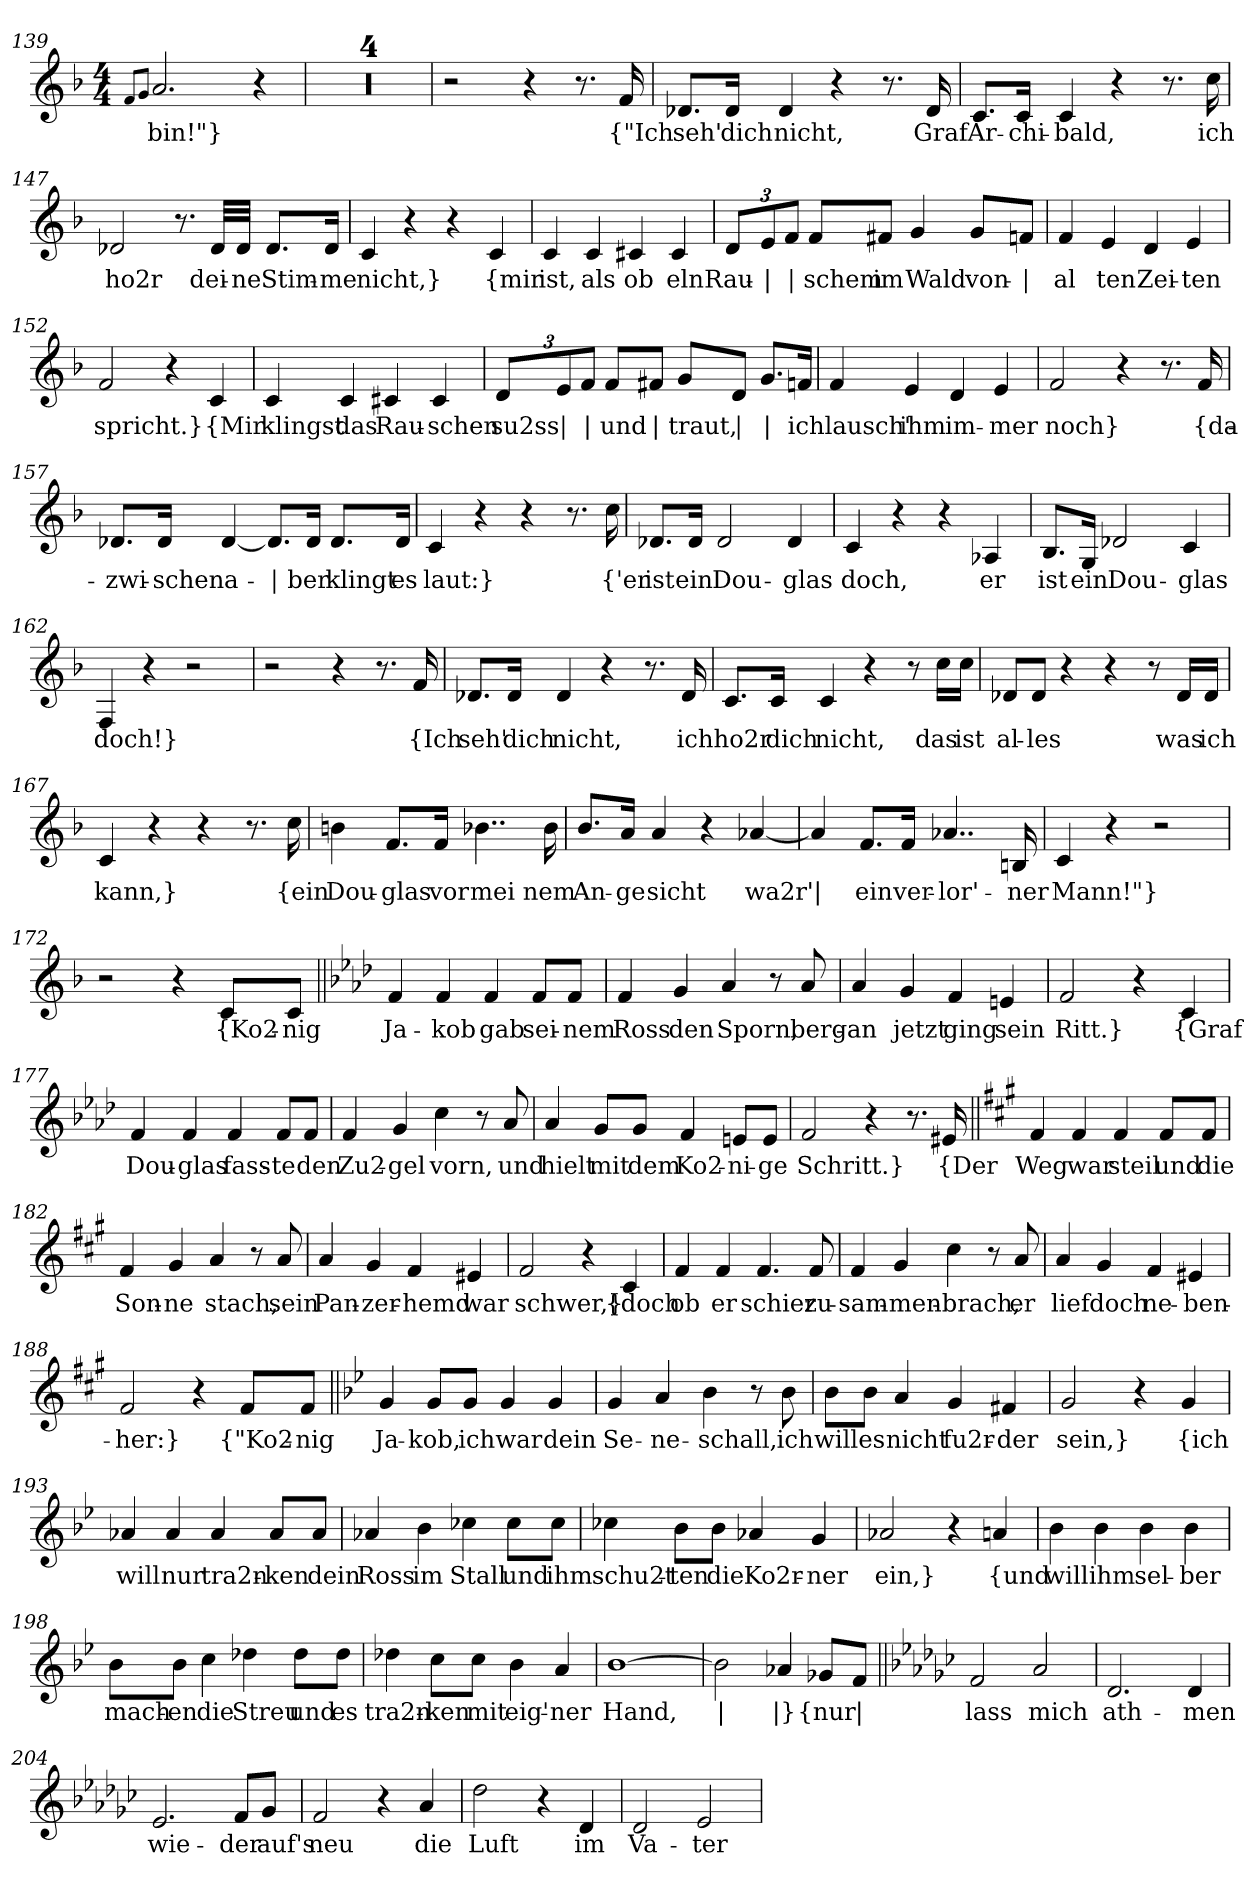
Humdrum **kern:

**kern	**text
*part1	*part1
*staff1	*staff1
*clefG2	*
*k[b-]	*
*M4/4	*
=139	=139
8qf/L	.
8qg/J	.
!	!LO:LY:b
2.a/	bin!"}
4r	.
=140	=140
1r	.
!!LO:LB:g=z
=141	=141
1r	.
=142	=142
1r	.
=143	=143
1r	.
=144	=144
2r	.
4r	.
8.r	.
!	!LO:LY:b
16f/	{"Ich
=145	=145
!	!LO:LY:b
8.d-X/L	seh'
!	!LO:LY:b
16d-/Jk	dich
!	!LO:LY:b
4d-/	nicht,
4r	.
8.r	.
!	!LO:LY:b
16d-/	Graf
=146	=146
!	!LO:LY:b
8.c/L	Ar-
!	!LO:LY:b
16c/Jk	-chi-
!	!LO:LY:b
4c/	-bald,
4r	.
8.r	.
!	!LO:LY:b
16cc\	ich
=147	=147
!	!LO:LY:b
2d-X/	ho2r
8.r	.
!	!LO:LY:b
32d-/LLL	dei-
!	!LO:LY:b
32d-/JJJ	-ne
!	!LO:LY:b
8.d-/L	Stim-
!	!LO:LY:b
16d-/Jk	-me
!!LO:LB:g=z
=148	=148
!	!LO:LY:b
4c/	nicht,}
4r	.
4r	.
!	!LO:LY:b
4c/	{mir
=149	=149
!	!LO:LY:b
4c/	ist,
!	!LO:LY:b
4c/	als
!	!LO:LY:b
4c#X/	ob
!	!LO:LY:b
4c#/	eln
=150	=150
*Xbrackettup	*
!	!LO:LY:b
12d/L	Rau-
!	!LO:LY:b
12e/	|
!	!LO:LY:b
12f/J	|
!	!LO:LY:b
8f/L	-schem
!	!LO:LY:b
8f#X/J	im
!	!LO:LY:b
4g/	Wald
!	!LO:LY:b
8g/L	von-
!	!LO:LY:b
8fn/J	|
=151	=151
!	!LO:LY:b
4f/	al
!	!LO:LY:b
4e/	-ten
!	!LO:LY:b
4d/	Zei-
!	!LO:LY:b
4e/	-ten
=152	=152
!	!LO:LY:b
2f/	spricht.}
4r	.
!	!LO:LY:b
4c/	{Mir
!!LO:LB:g=z
=153	=153
!	!LO:LY:b
4c/	klingst
!	!LO:LY:b
4c/	das
!	!LO:LY:b
4c#X/	Rau-
!	!LO:LY:b
4c#/	-schen
=154	=154
!	!LO:LY:b
12d/L	su2ss
!	!LO:LY:b
12e/	|
!	!LO:LY:b
12f/J	|
!	!LO:LY:b
8f/L	und
!	!LO:LY:b
8f#X/J	|
!	!LO:LY:b
8g/L	traut,
!	!LO:LY:b
8d/J	|
!	!LO:LY:b
8.g/L	|
!	!LO:LY:b
16fn/Jk	ich
=155	=155
!	!LO:LY:b
4f/	lausch'
!	!LO:LY:b
4e/	ihm
!	!LO:LY:b
4d/	im-
!	!LO:LY:b
4e/	-mer
=156	=156
!	!LO:LY:b
2f/	noch}
4r	.
8.r	.
!	!LO:LY:b
16f/	{da-
!!LO:LB:g=z
=157	=157
!	!LO:LY:b
8.d-X/L	-zwi-
!	!LO:LY:b
16d-/Jk	-schen
!	!LO:LY:b
[4d-/	a-
!	!LO:LY:b
8.d-/L]	|
!	!LO:LY:b
16d-/Jk	-ber
!	!LO:LY:b
8.d-/L	klingt
!	!LO:LY:b
16d-/Jk	es
=158	=158
!	!LO:LY:b
4c/	laut:}
4r	.
4r	.
8.r	.
!	!LO:LY:b
16cc\	{'er
=159	=159
!	!LO:LY:b
8.d-X/L	ist
!	!LO:LY:b
16d-/Jk	ein
!	!LO:LY:b
2d-/	Dou-
!	!LO:LY:b
4d-/	-glas
=160	=160
!	!LO:LY:b
4c/	doch,
4r	.
4r	.
!	!LO:LY:b
4A-X/	er
=161	=161
!	!LO:LY:b
8.B-/L	ist
!	!LO:LY:b
16G/Jk	ein
!	!LO:LY:b
2d-X/	Dou-
!	!LO:LY:b
4c/	-glas
!!LO:LB:g=z
=162	=162
!	!LO:LY:b
4F/	doch!}
4r	.
2r	.
=163	=163
2r	.
4r	.
8.r	.
!	!LO:LY:b
16f/	{Ich
=164	=164
!	!LO:LY:b
8.d-X/L	seh'
!	!LO:LY:b
16d-/Jk	dich
!	!LO:LY:b
4d-/	nicht,
4r	.
8.r	.
!	!LO:LY:b
16d-/	ich
=165	=165
!	!LO:LY:b
8.c/L	ho2r
!	!LO:LY:b
16c/Jk	dich
!	!LO:LY:b
4c/	nicht,
4r	.
8r	.
!	!LO:LY:b
16cc\LL	das
!	!LO:LY:b
16cc\JJ	ist
=166	=166
!	!LO:LY:b
8d-X/L	al-
!	!LO:LY:b
8d-/J	-les
4r	.
4r	.
8r	.
!	!LO:LY:b
16d-/LL	was
!	!LO:LY:b
16d-/JJ	ich
=167	=167
!	!LO:LY:b
4c/	kann,}
4r	.
4r	.
8.r	.
!	!LO:LY:b
16cc\	{ein
!!LO:PB:g=z
=168	=168
!	!LO:LY:b
4bn\	Dou-
!	!LO:LY:b
8.f/L	-glas
!	!LO:LY:b
16f/Jk	vor
!	!LO:LY:b
4..b-X\	mei
!	!LO:LY:b
16b-\	nem
=169	=169
!	!LO:LY:b
8.b-/L	An-
!	!LO:LY:b
16a/Jk	ge
!	!LO:LY:b
4a/	-sicht
4r	.
!	!LO:LY:b
[4a-X/	wa2r'
=170	=170
!	!LO:LY:b
4a-/]	|
!	!LO:LY:b
8.f/L	ein
!	!LO:LY:b
16f/Jk	ver-
!	!LO:LY:b
4..a-X/	-lor'-
!	!LO:LY:b
16Bn/	-ner
=171	=171
!	!LO:LY:b
4c/	Mann!"}
4r	.
2r	.
=172	=172
2r	.
4r	.
!	!LO:LY:b
8c/L	{Ko2-
!	!LO:LY:b
8c/J	-nig
!!LO:LB:g=z
=173||	=173||
*k[b-e-a-d-]	*
!	!LO:LY:b
4f/	Ja-
!	!LO:LY:b
4f/	-kob
!	!LO:LY:b
4f/	gab
!	!LO:LY:b
8f/L	sei-
!	!LO:LY:b
8f/J	-nem
=174	=174
!	!LO:LY:b
4f/	Ross
!	!LO:LY:b
4g/	den
!	!LO:LY:b
4a-/	Sporn,
8r	.
!	!LO:LY:b
8a-/	berg-
=175	=175
!	!LO:LY:b
4a-/	-an
!	!LO:LY:b
4g/	jetzt
!	!LO:LY:b
4f/	ging
!	!LO:LY:b
4en/	sein
=176	=176
!	!LO:LY:b
2f/	Ritt.}
4r	.
!	!LO:LY:b
4c/	{Graf
!!LO:LB:g=z
=177	=177
!	!LO:LY:b
4f/	Dou-
!	!LO:LY:b
4f/	-glas
!	!LO:LY:b
4f/	fass-
!	!LO:LY:b
8f/L	-te
!	!LO:LY:b
8f/J	den
=178	=178
!	!LO:LY:b
4f/	Zu2-
!	!LO:LY:b
4g/	-gel
!	!LO:LY:b
4cc\	vorn,
8r	.
!	!LO:LY:b
8a-/	und
=179	=179
!	!LO:LY:b
4a-/	hielt
!	!LO:LY:b
8g/L	mit
!	!LO:LY:b
8g/J	dem
!	!LO:LY:b
4f/	Ko2-
!	!LO:LY:b
8en/L	-ni-
!	!LO:LY:b
8e/J	-ge
=180	=180
!	!LO:LY:b
2f/	Schritt.}
4r	.
8.r	.
!	!LO:LY:b
16e#X/	{Der
!!LO:LB:g=z
=181||	=181||
*k[f#c#g#]	*
!	!LO:LY:b
4f#/	Weg
!	!LO:LY:b
4f#/	war
!	!LO:LY:b
4f#/	steil
!	!LO:LY:b
8f#/L	und
!	!LO:LY:b
8f#/J	die
=182	=182
!	!LO:LY:b
4f#/	Son-
!	!LO:LY:b
4g#/	-ne
!	!LO:LY:b
4a/	stach,
8r	.
!	!LO:LY:b
8a/	sein
=183	=183
!	!LO:LY:b
4a/	Pan-
!	!LO:LY:b
4g#/	-zer-
!	!LO:LY:b
4f#/	-hemd
!	!LO:LY:b
4e#X/	war
=184	=184
!	!LO:LY:b
2f#/	schwer,}
4r	.
!	!LO:LY:b
4c#/	{doch
!!LO:LB:g=z
=185	=185
!	!LO:LY:b
4f#/	ob
!	!LO:LY:b
4f#/	er
!	!LO:LY:b
4.f#/	schier
!	!LO:LY:b
8f#/	zu-
=186	=186
!	!LO:LY:b
4f#/	-sam-
!	!LO:LY:b
4g#/	-men-
!	!LO:LY:b
4cc#\	-brach,
8r	.
!	!LO:LY:b
8a/	er
=187	=187
!	!LO:LY:b
4a/	lief
!	!LO:LY:b
4g#/	doch
!	!LO:LY:b
4f#/	ne-
!	!LO:LY:b
4e#X/	-ben-
=188	=188
!	!LO:LY:b
2f#/	-her:}
4r	.
!	!LO:LY:b
8f#/L	{"Ko2-
!	!LO:LY:b
8f#/J	-nig
!!LO:LB:g=z
=189||	=189||
*k[b-e-]	*
!	!LO:LY:b
4g/	Ja-
!	!LO:LY:b
8g/L	-kob,
!	!LO:LY:b
8g/J	ich
!	!LO:LY:b
4g/	war
!	!LO:LY:b
4g/	dein
=190	=190
!	!LO:LY:b
4g/	Se-
!	!LO:LY:b
4a/	-ne-
!	!LO:LY:b
4b-\	-schall,
8r	.
!	!LO:LY:b
8b-\	ich
=191	=191
!	!LO:LY:b
8b-\L	will
!	!LO:LY:b
8b-\J	es
!	!LO:LY:b
4a/	nicht
!	!LO:LY:b
4g/	fu2r-
!	!LO:LY:b
4f#X/	-der
=192	=192
!	!LO:LY:b
2g/	sein,}
4r	.
!	!LO:LY:b
4g/	{ich
!!LO:LB:g=z
=193	=193
!	!LO:LY:b
4a-X/	will
!	!LO:LY:b
4a-/	nur
!	!LO:LY:b
4a-/	tra2n-
!	!LO:LY:b
8a-/L	-ken
!	!LO:LY:b
8a-/J	dein
=194	=194
!	!LO:LY:b
4a-X/	Ross
!	!LO:LY:b
4b-\	im
!	!LO:LY:b
4cc-X\	Stall
!	!LO:LY:b
8cc-\L	und
!	!LO:LY:b
8cc-\J	ihm
=195	=195
!	!LO:LY:b
4cc-X\	schu2t-
!	!LO:LY:b
8b-\L	-ten
!	!LO:LY:b
8b-\J	die
!	!LO:LY:b
4a-X/	Ko2r-
!	!LO:LY:b
4g/	-ner
=196	=196
!	!LO:LY:b
2a-X/	ein,}
4r	.
!	!LO:LY:b
4an/	{und
!!LO:LB:g=z
=197	=197
!	!LO:LY:b
4b-\	will
!	!LO:LY:b
4b-\	ihm
!	!LO:LY:b
4b-\	sel-
!	!LO:LY:b
4b-\	-ber
=198	=198
!	!LO:LY:b
8b-\L	mach-
!	!LO:LY:b
8b-\J	-en
!	!LO:LY:b
4cc\	die
!	!LO:LY:b
4dd-X\	Streu
!	!LO:LY:b
8dd-\L	und
!	!LO:LY:b
8dd-\J	es
=199	=199
!	!LO:LY:b
4dd-X\	tra2n-
!	!LO:LY:b
8cc\L	-ken
!	!LO:LY:b
8cc\J	mit
!	!LO:LY:b
4b-\	eig'-
!	!LO:LY:b
4a/	-ner
=200	=200
!	!LO:LY:b
[1b-	Hand,
=201	=201
!	!LO:LY:b
2b-\]	|
!	!LO:LY:b
4a-X/	|}
!	!LO:LY:b
8g-X/L	{nur
!	!LO:LY:b
8f/J	|
!!LO:LB:g=z
=202||	=202||
*k[b-e-a-d-g-c-]	*
!	!LO:LY:b
2f/	lass
!	!LO:LY:b
2a-/	mich
=203	=203
!	!LO:LY:b
2.d-/	ath-
!	!LO:LY:b
4d-/	-men
=204	=204
!	!LO:LY:b
2.e-/	wie-
!	!LO:LY:b
8f/L	-der
!	!LO:LY:b
8g-/J	auf's
=205	=205
!	!LO:LY:b
2f/	neu
4r	.
!	!LO:LY:b
4a-/	die
=206	=206
!	!LO:LY:b
2dd-\	Luft
4r	.
!	!LO:LY:b
4d-/	im
=207	=207
!	!LO:LY:b
2d-/	Va-
!	!LO:LY:b
2e-/	-ter-
=	=
*-	*-
